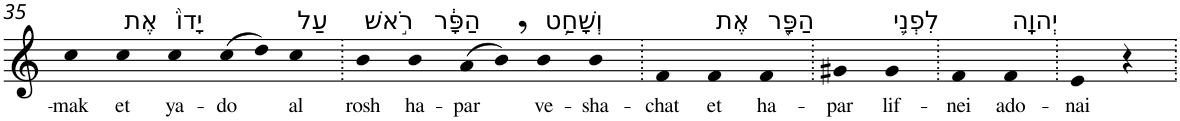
**kern	**text
*part1	*part1
*staff1	*staff1
*I"Piano	*
*I'Pno	*
!!LO:PB:g=z
*clefG2	*
*k[]	*
=35	=35
!	!LO:LY:b
4cc	-mak
!LO:TX:a:t=אֶת	!
!	!LO:LY:b
4cc	et
!LO:TX:a:t=יָדוֹ֙	!
!	!LO:LY:b
4cc	ya-
!	!LO:LY:b
(>8cc	-do
8dd)	.
!LO:TX:a:t=עַל	!
!	!LO:LY:b
4cc	al
=36.	=36.
!LO:TX:a:t=רֹ֣אשׁ	!
!	!LO:LY:b
4b	rosh
!LO:TX:a:t=הַפָּ֔ר	!
!	!LO:LY:b
4b	ha-
!	!LO:LY:b
(>8a	-par
8b,)	.
!LO:TX:a:t=וְשָׁחַ֥ט	!
!	!LO:LY:b
4b	ve-
!	!LO:LY:b
4b	-sha-
=37.	=37.
!	!LO:LY:b
4f	-chat
!LO:TX:a:t=אֶת	!
!	!LO:LY:b
4f	et
!LO:TX:a:t=הַפָּ֖ר	!
!	!LO:LY:b
4f	ha-
=38.	=38.
!	!LO:LY:b
4g#X	-par
!LO:TX:a:t=לִפְנֵ֥י	!
!	!LO:LY:b
4g#	lif-
=39.	=39.
!	!LO:LY:b
4f	-nei
!LO:TX:a:t=יְהוָֽה	!
!	!LO:LY:b
4f	ado-
=40.	=40.
!	!LO:LY:b
4e	-nai
4r	.
=.	=.
*-	*-
